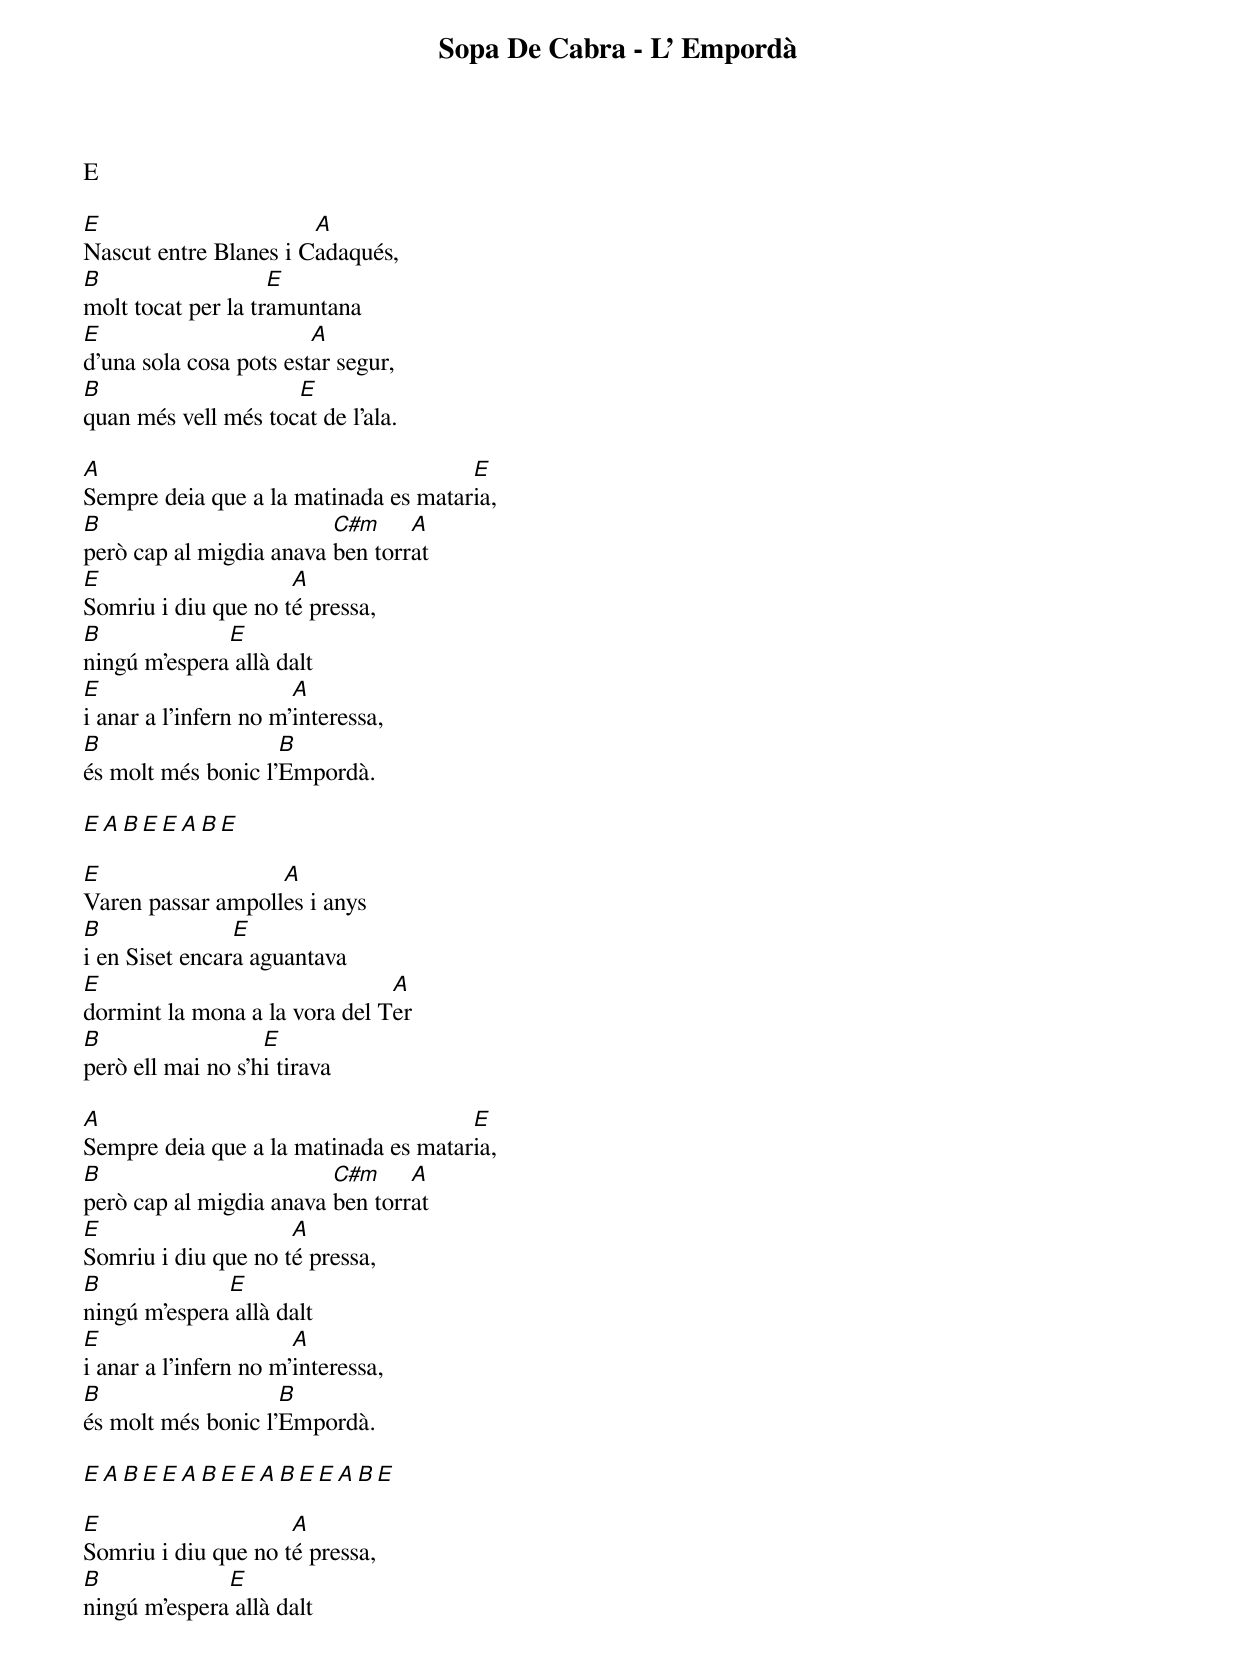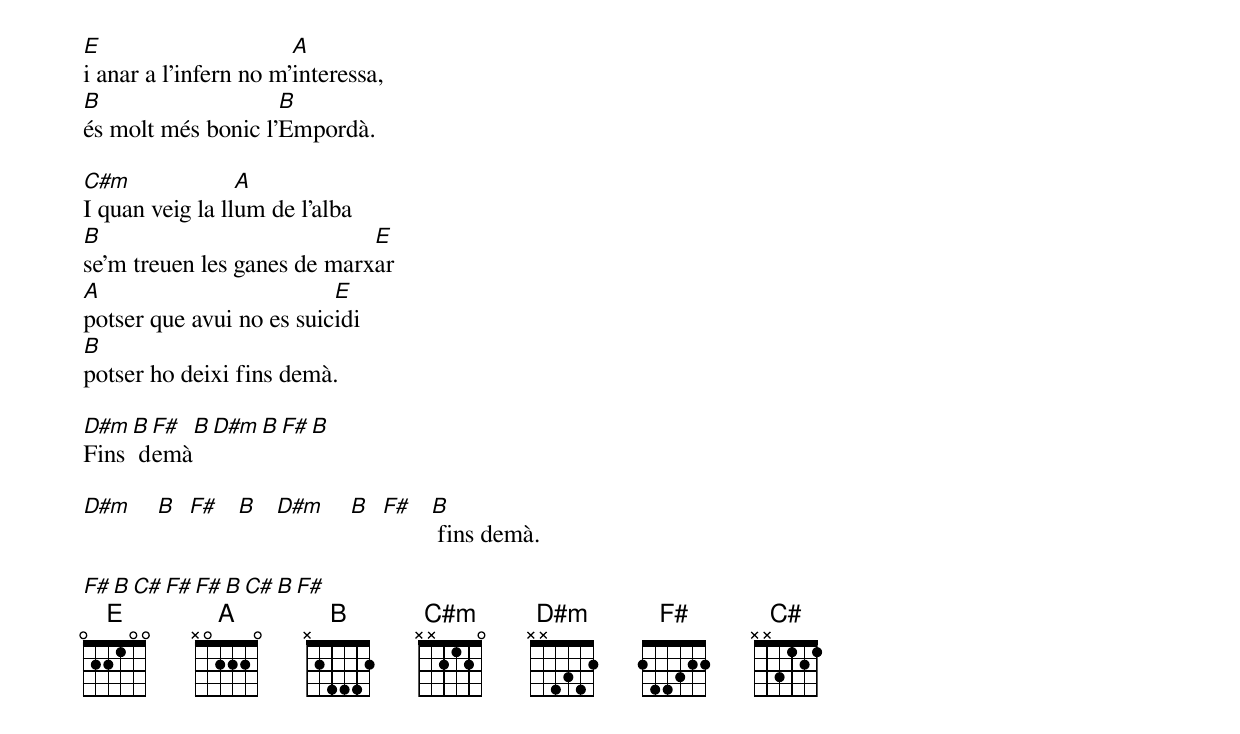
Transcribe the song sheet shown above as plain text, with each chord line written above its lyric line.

Sopa De Cabra - L' Empordà

E

E                      A
Nascut entre Blanes i Cadaqués,
B                   E
molt tocat per la tramuntana
E                       A
d'una sola cosa pots estar segur,
B                    E
quan més vell més tocat de l'ala.

A                                     E
Sempre deia que a la matinada es mataria,
B                        C#m     A
però cap al migdia anava ben torrat
E                    A
Somriu i diu que no té pressa,
B             E
ningú m'espera allà dalt
E                      A
i anar a l'infern no m'interessa,
B                   B
és molt més bonic l'Empordà.

E A B E  E A B E

E                  A
Varen passar ampolles i anys
B               E
i en Siset encara aguantava
E                              A
dormint la mona a la vora del Ter
B                  E
però ell mai no s'hi tirava

A                                     E
Sempre deia que a la matinada es mataria,
B                        C#m     A
però cap al migdia anava ben torrat
E                    A
Somriu i diu que no té pressa,
B             E
ningú m'espera allà dalt
E                      A
i anar a l'infern no m'interessa,
B                   B
és molt més bonic l'Empordà.

E A B E  E A B E  E A B E  E A B E

E                    A
Somriu i diu que no té pressa,
B             E
ningú m'espera allà dalt
E                      A
i anar a l'infern no m'interessa,
B                   B
és molt més bonic l'Empordà.

C#m              A
I quan veig la llum de l'alba
B                            E
se'm treuen les ganes de marxar
A                         E
potser que avui no es suicidi
B
potser ho deixi fins demà.

D#m B F# B  D#m B F# B
Fins demà

D#m B F# B  D#m B F# B
                      fins demà.

F# B C# F#  F# B C# B F#
